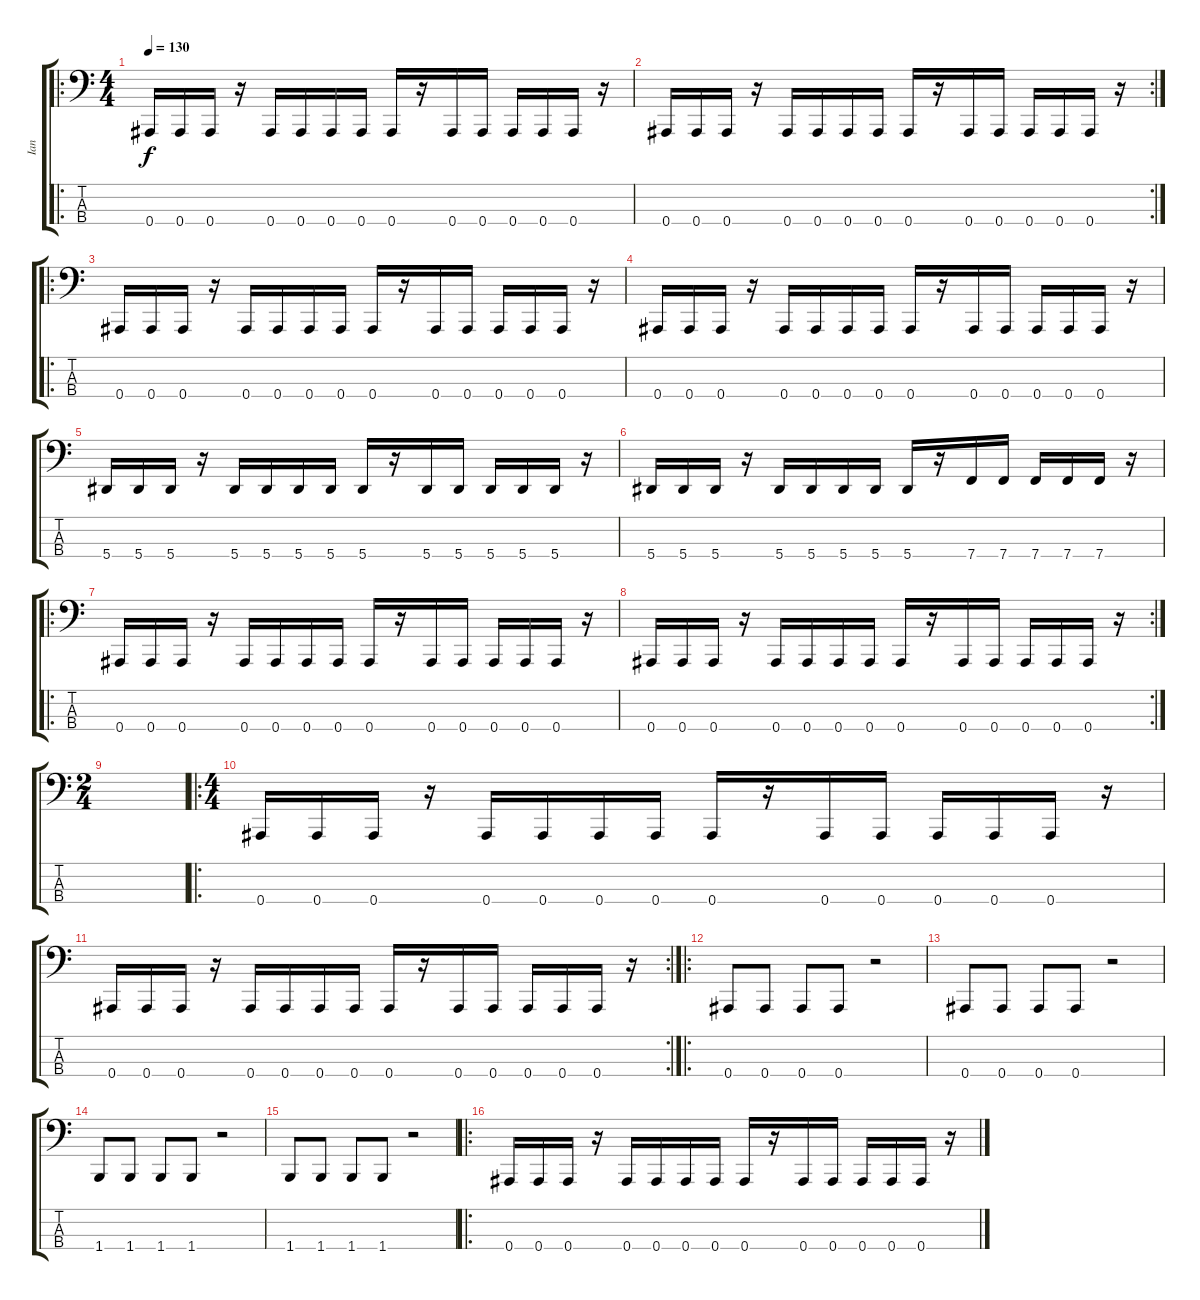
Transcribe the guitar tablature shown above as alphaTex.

\track ("Ian" "Ian") {instrument electricbasspick}
\staff {score tabs}
\tuning (Eb2 Bb1 F1 Bb0) {hide}
\ro
\ts (4 4)
\tempo 130
\clef f4
\ks c
0.4.16{dy f} 0.4.16 0.4.16 r.16 0.4.16 0.4.16 0.4.16 0.4.16 0.4.16 r.16 0.4.16 0.4.16 0.4.16 0.4.16 0.4.16 r.16 |
\rc 2
0.4.16 0.4.16 0.4.16 r.16 0.4.16 0.4.16 0.4.16 0.4.16 0.4.16 r.16 0.4.16 0.4.16 0.4.16 0.4.16 0.4.16 r.16 |
\ro
0.4.16 0.4.16 0.4.16 r.16 0.4.16 0.4.16 0.4.16 0.4.16 0.4.16 r.16 0.4.16 0.4.16 0.4.16 0.4.16 0.4.16 r.16 |
0.4.16 0.4.16 0.4.16 r.16 0.4.16 0.4.16 0.4.16 0.4.16 0.4.16 r.16 0.4.16 0.4.16 0.4.16 0.4.16 0.4.16 r.16 |
5.4.16 5.4.16 5.4.16 r.16 5.4.16 5.4.16 5.4.16 5.4.16 5.4.16 r.16 5.4.16 5.4.16 5.4.16 5.4.16 5.4.16 r.16 |
5.4.16 5.4.16 5.4.16 r.16 5.4.16 5.4.16 5.4.16 5.4.16 5.4.16 r.16 7.4.16 7.4.16 7.4.16 7.4.16 7.4.16 r.16 |
\ro
0.4.16 0.4.16 0.4.16 r.16 0.4.16 0.4.16 0.4.16 0.4.16 0.4.16 r.16 0.4.16 0.4.16 0.4.16 0.4.16 0.4.16 r.16 |
\rc 2
0.4.16 0.4.16 0.4.16 r.16 0.4.16 0.4.16 0.4.16 0.4.16 0.4.16 r.16 0.4.16 0.4.16 0.4.16 0.4.16 0.4.16 r.16 |
\ts (2 4)
|
\ro
\ts (4 4)
0.4.16 0.4.16 0.4.16 r.16 0.4.16 0.4.16 0.4.16 0.4.16 0.4.16 r.16 0.4.16 0.4.16 0.4.16 0.4.16 0.4.16 r.16 |
\rc 2
0.4.16 0.4.16 0.4.16 r.16 0.4.16 0.4.16 0.4.16 0.4.16 0.4.16 r.16 0.4.16 0.4.16 0.4.16 0.4.16 0.4.16 r.16 |
\ro
0.4.8 0.4.8 0.4.8 0.4.8 r.2 |
0.4.8 0.4.8 0.4.8 0.4.8 r.2 |
1.4.8 1.4.8 1.4.8 1.4.8 r.2 |
1.4.8 1.4.8 1.4.8 1.4.8 r.2 |
\ro
0.4.16 0.4.16 0.4.16 r.16 0.4.16 0.4.16 0.4.16 0.4.16 0.4.16 r.16 0.4.16 0.4.16 0.4.16 0.4.16 0.4.16 r.16
